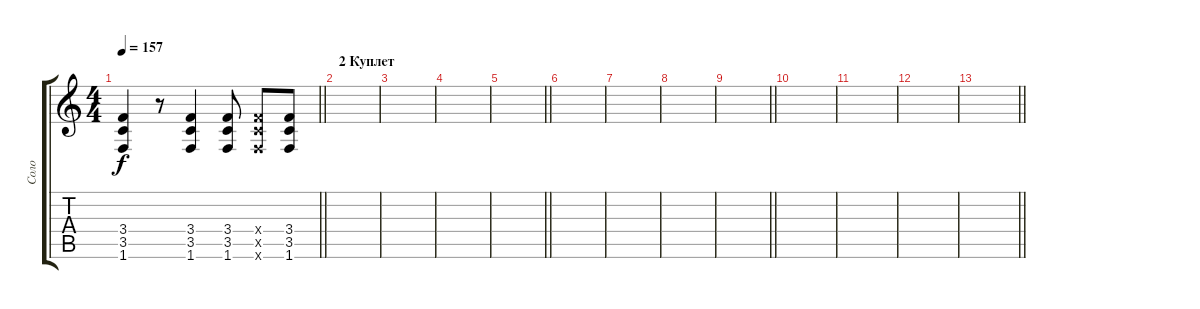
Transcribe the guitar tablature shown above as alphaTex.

\track ("Соло" "Соло") {instrument distortionguitar}
\staff {score tabs}
\tuning (E4 B3 G3 D3 A2 E2) {hide}
\ts (4 4)
\tempo 157
\clef g2
\barLineRight lightlight
\ks c
(3.4 3.5 1.6).4{dy f} r.8 (3.4 3.5 1.6).4 (3.4 3.5 1.6).8 (3.4{x} 3.5{x} 1.6{x}).8 (3.4 3.5 1.6).8 |
\section ("" "2 Куплет")
|
|
|
\barLineRight lightlight
|
|
|
|
\barLineRight lightlight
|
|
|
|
\barLineRight lightlight
